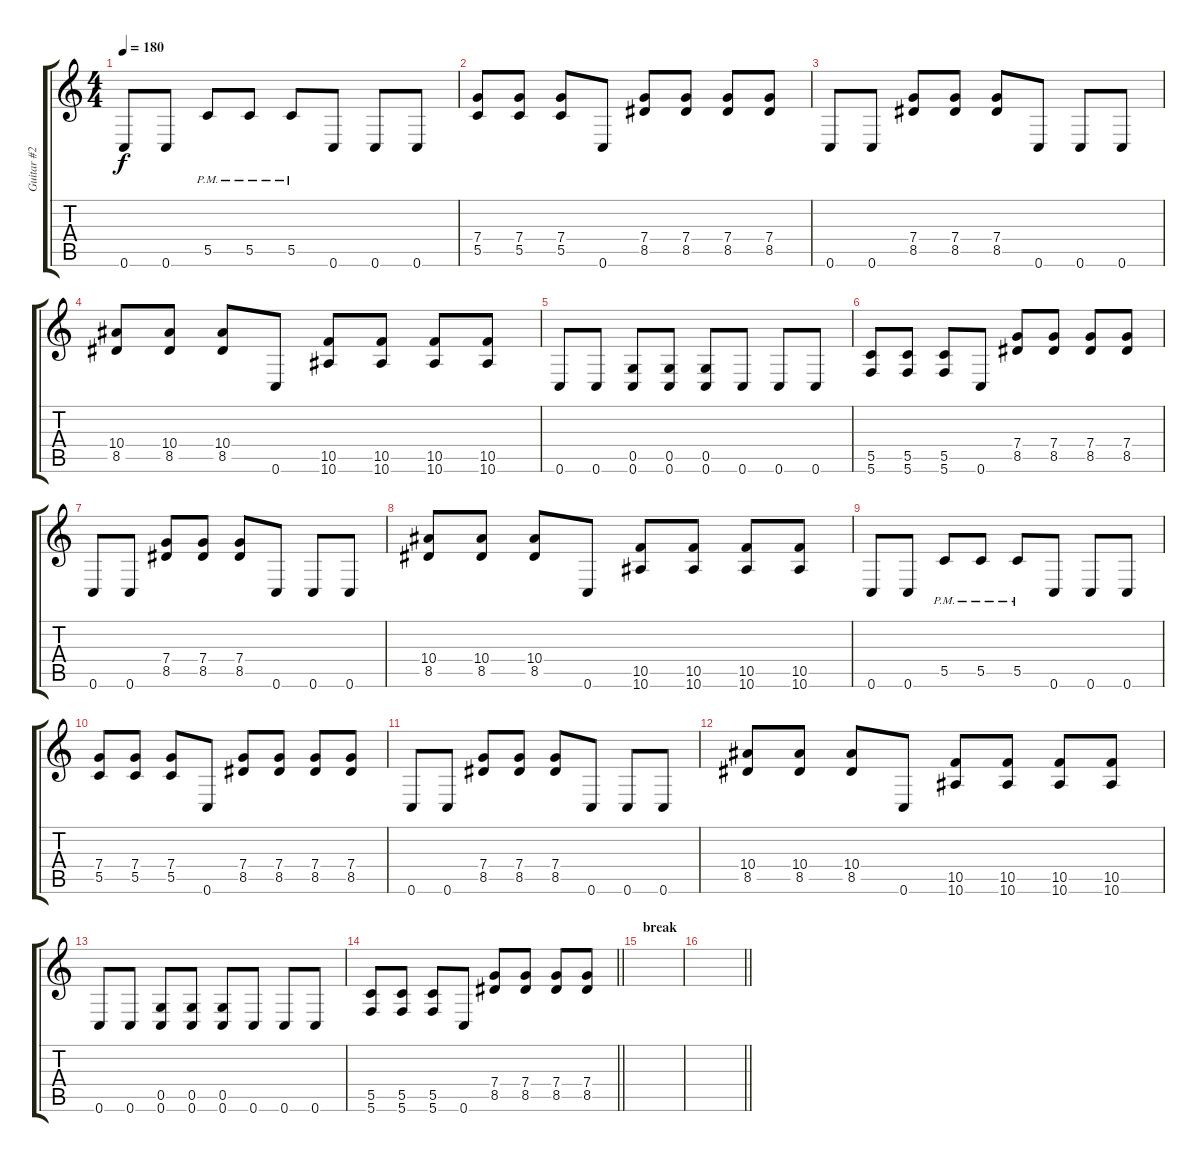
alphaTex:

\track ("Guitar #2" "Guitar #2") {instrument overdrivenguitar}
\staff {score tabs}
\tuning (D4 A3 F3 C3 G2 C2) {hide}
\ts (4 4)
\tempo 180
\clef g2
\ks c
0.6.8{dy f} 0.6.8 5.5{pm}.8 5.5{pm}.8 5.5{pm}.8 0.6.8 0.6.8 0.6.8 |
(7.4 5.5).8 (7.4 5.5).8 (7.4 5.5).8 0.6.8 (7.4 8.5).8 (7.4 8.5).8 (7.4 8.5).8 (7.4 8.5).8 |
0.6.8 0.6.8 (7.4 8.5).8 (7.4 8.5).8 (7.4 8.5).8 0.6.8 0.6.8 0.6.8 |
(10.4 8.5).8 (10.4 8.5).8 (10.4 8.5).8 0.6.8 (10.5 10.6).8 (10.5 10.6).8 (10.5 10.6).8 (10.5 10.6).8 |
0.6.8 0.6.8 (0.5 0.6).8 (0.5 0.6).8 (0.5 0.6).8 0.6.8 0.6.8 0.6.8 |
(5.5 5.6).8 (5.5 5.6).8 (5.5 5.6).8 0.6.8 (7.4 8.5).8 (7.4 8.5).8 (7.4 8.5).8 (7.4 8.5).8 |
0.6.8 0.6.8 (7.4 8.5).8 (7.4 8.5).8 (7.4 8.5).8 0.6.8 0.6.8 0.6.8 |
(10.4 8.5).8 (10.4 8.5).8 (10.4 8.5).8 0.6.8 (10.5 10.6).8 (10.5 10.6).8 (10.5 10.6).8 (10.5 10.6).8 |
0.6.8 0.6.8 5.5{pm}.8 5.5{pm}.8 5.5{pm}.8 0.6.8 0.6.8 0.6.8 |
(7.4 5.5).8 (7.4 5.5).8 (7.4 5.5).8 0.6.8 (7.4 8.5).8 (7.4 8.5).8 (7.4 8.5).8 (7.4 8.5).8 |
0.6.8 0.6.8 (7.4 8.5).8 (7.4 8.5).8 (7.4 8.5).8 0.6.8 0.6.8 0.6.8 |
(10.4 8.5).8 (10.4 8.5).8 (10.4 8.5).8 0.6.8 (10.5 10.6).8 (10.5 10.6).8 (10.5 10.6).8 (10.5 10.6).8 |
0.6.8 0.6.8 (0.5 0.6).8 (0.5 0.6).8 (0.5 0.6).8 0.6.8 0.6.8 0.6.8 |
\barLineRight lightlight
(5.5 5.6).8 (5.5 5.6).8 (5.5 5.6).8 0.6.8 (7.4 8.5).8 (7.4 8.5).8 (7.4 8.5).8 (7.4 8.5).8 |
\section ("" "break")
|
\barLineRight lightlight
